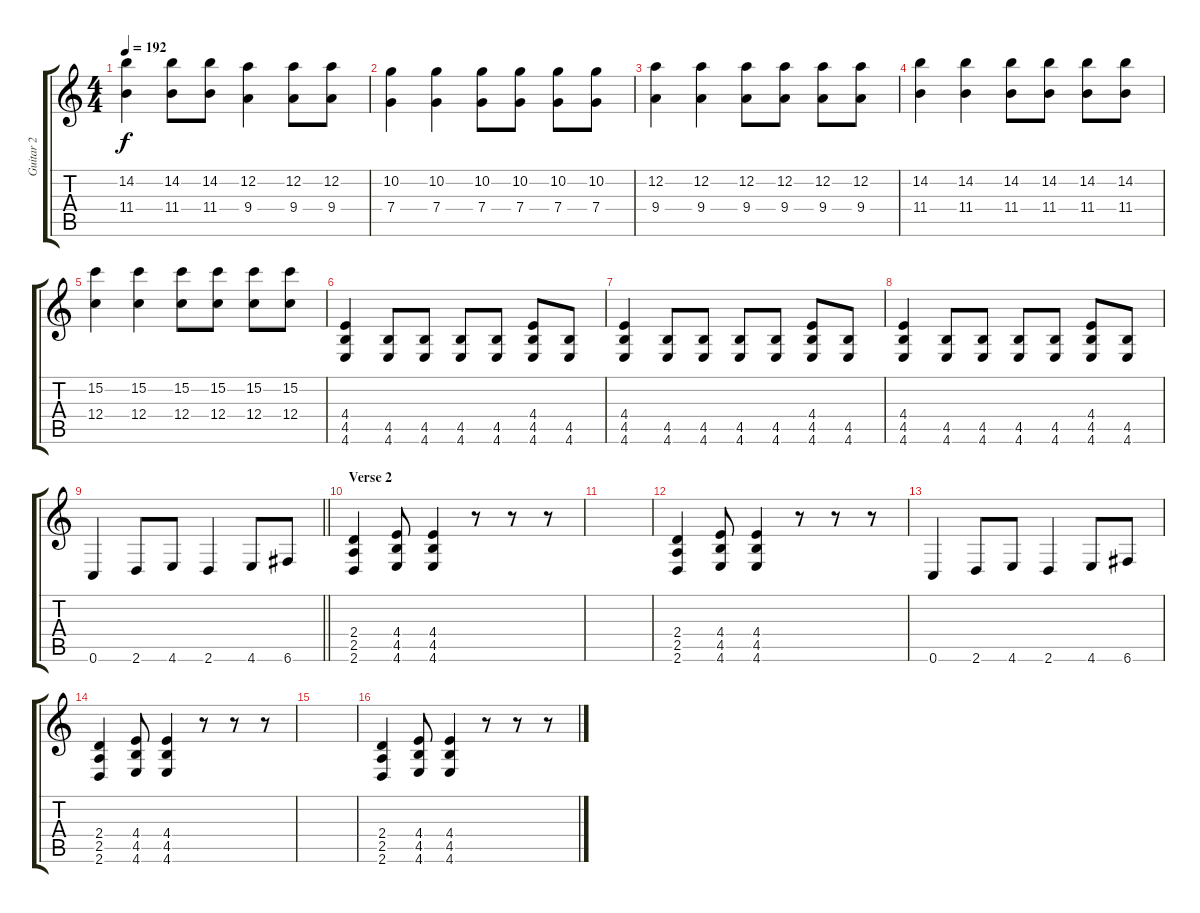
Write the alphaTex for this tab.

\track ("Guitar 2" "Guitar 2") {instrument distortionguitar}
\staff {score tabs}
\tuning (D4 A3 F3 C3 G2 C2) {hide}
\ts (4 4)
\tempo 192
\clef g2
\ks c
(14.2 11.4).4{dy f} (14.2 11.4).8 (14.2 11.4).8 (12.2 9.4).4 (12.2 9.4).8 (12.2 9.4).8 |
(10.2 7.4).4 (10.2 7.4).4 (10.2 7.4).8 (10.2 7.4).8 (10.2 7.4).8 (10.2 7.4).8 |
(12.2 9.4).4 (12.2 9.4).4 (12.2 9.4).8 (12.2 9.4).8 (12.2 9.4).8 (12.2 9.4).8 |
(14.2 11.4).4 (14.2 11.4).4 (14.2 11.4).8 (14.2 11.4).8 (14.2 11.4).8 (14.2 11.4).8 |
(15.2 12.4).4 (15.2 12.4).4 (15.2 12.4).8 (15.2 12.4).8 (15.2 12.4).8 (15.2 12.4).8 |
(4.4 4.5 4.6).4 (4.5 4.6).8 (4.5 4.6).8 (4.5 4.6).8 (4.5 4.6).8 (4.4 4.5 4.6).8 (4.5 4.6).8 |
(4.4 4.5 4.6).4 (4.5 4.6).8 (4.5 4.6).8 (4.5 4.6).8 (4.5 4.6).8 (4.4 4.5 4.6).8 (4.5 4.6).8 |
(4.4 4.5 4.6).4 (4.5 4.6).8 (4.5 4.6).8 (4.5 4.6).8 (4.5 4.6).8 (4.4 4.5 4.6).8 (4.5 4.6).8 |
\barLineRight lightlight
0.6.4 2.6.8 4.6.8 2.6.4 4.6.8 6.6.8 |
\section ("" "Verse 2")
(2.4 2.5 2.6).4 (4.4 4.5 4.6).8 (4.4 4.5 4.6).4 r.8 r.8 r.8 |
|
(2.4 2.5 2.6).4 (4.4 4.5 4.6).8 (4.4 4.5 4.6).4 r.8 r.8 r.8 |
0.6.4 2.6.8 4.6.8 2.6.4 4.6.8 6.6.8 |
(2.4 2.5 2.6).4 (4.4 4.5 4.6).8 (4.4 4.5 4.6).4 r.8 r.8 r.8 |
|
(2.4 2.5 2.6).4 (4.4 4.5 4.6).8 (4.4 4.5 4.6).4 r.8 r.8 r.8
